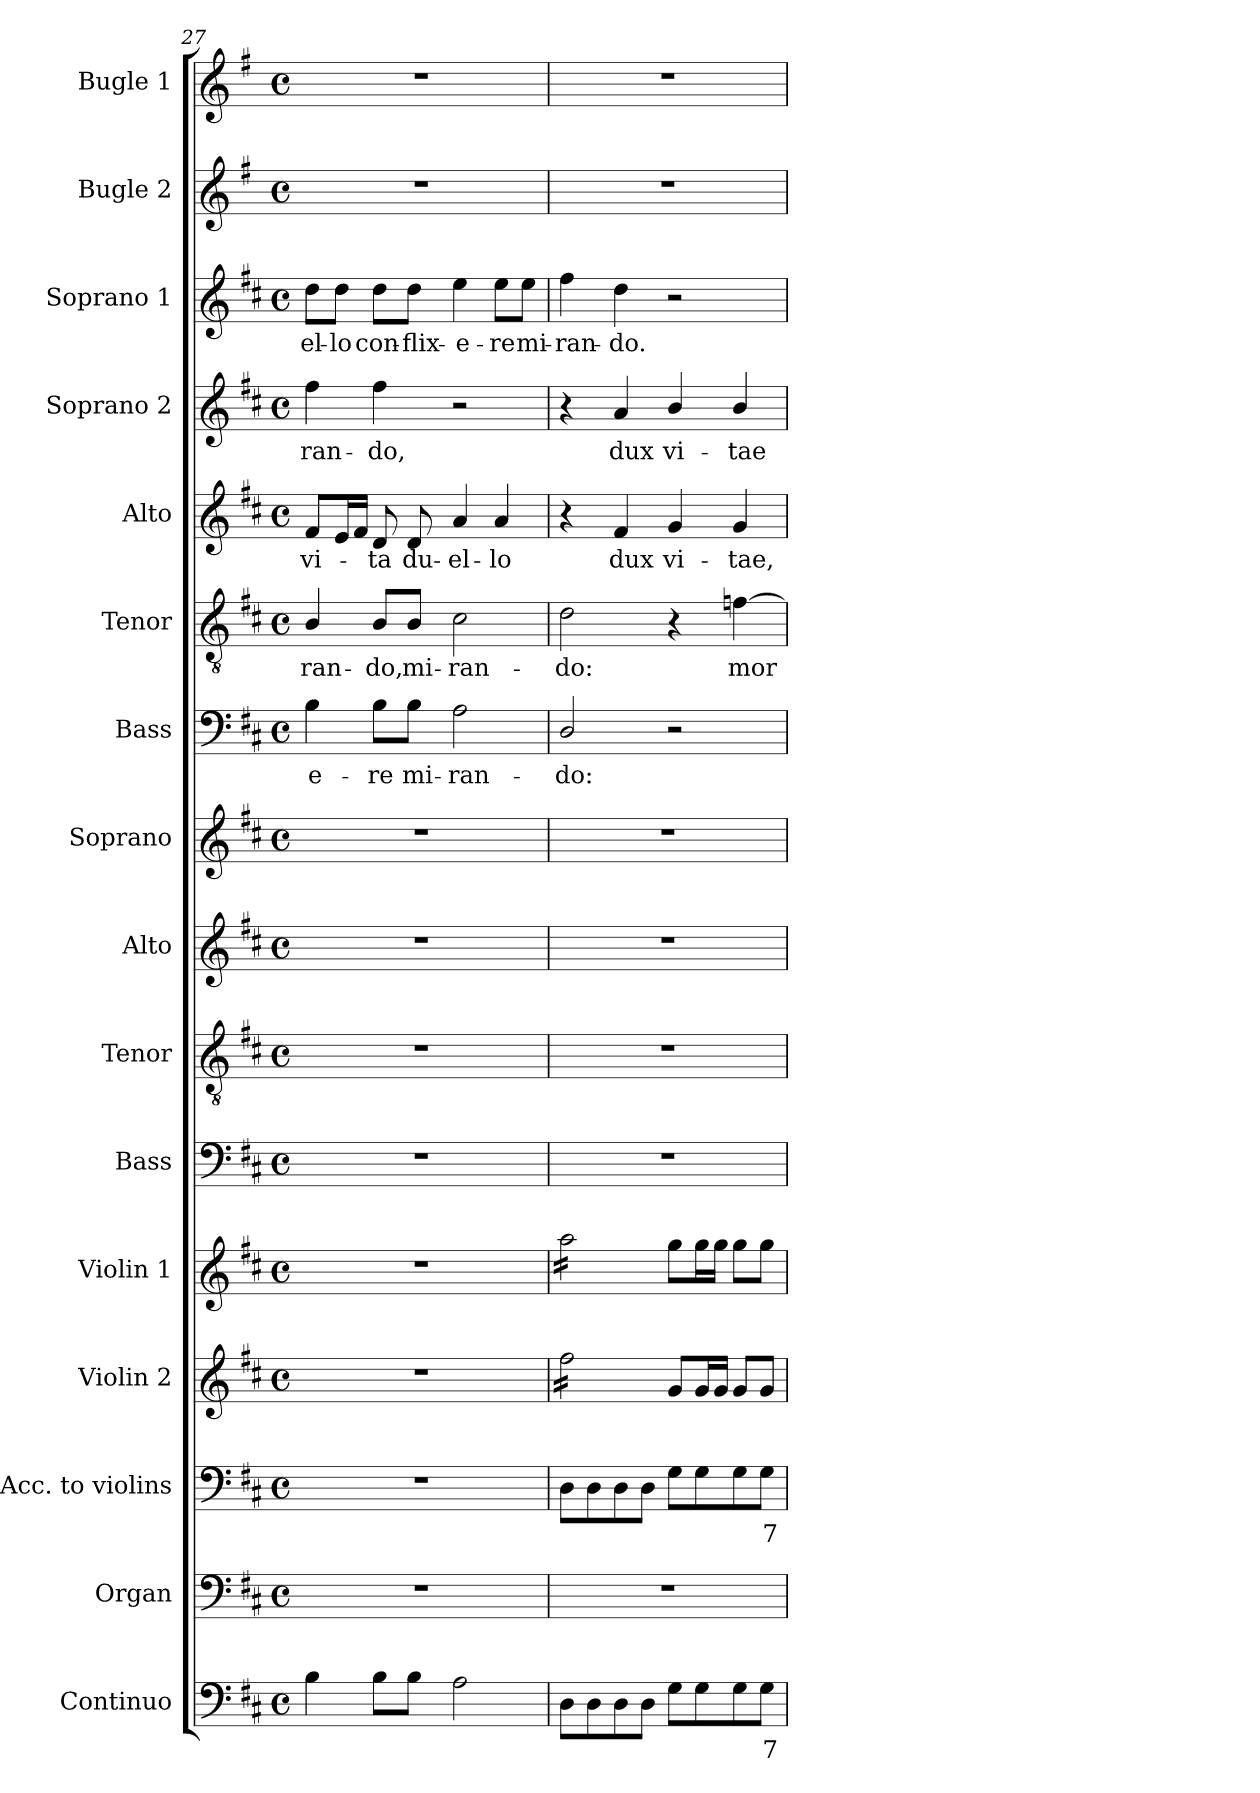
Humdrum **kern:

**kern	**text	**kern	**kern	**text	**kern	**kern	**kern	**kern	**kern	**kern	**kern	**text	**kern	**text	**kern	**text	**kern	**text	**kern	**text	**kern	**kern
*part16	*part16	*part15	*part14	*part14	*part13	*part12	*part11	*part10	*part9	*part8	*part7	*part7	*part6	*part6	*part5	*part5	*part4	*part4	*part3	*part3	*part2	*part1
*staff16	*staff16	*staff15	*staff14	*staff14	*staff13	*staff12	*staff11	*staff10	*staff9	*staff8	*staff7	*staff7	*staff6	*staff6	*staff5	*staff5	*staff4	*staff4	*staff3	*staff3	*staff2	*staff1
*I"Continuo	*	*I"Organ	*I"Acc. to violins	*	*I"Violin 2	*I"Violin 1	*I"Bass	*I"Tenor	*I"Alto	*I"Soprano	*I"Bass	*	*I"Tenor	*	*I"Alto	*	*I"Soprano 2	*	*I"Soprano 1	*	*I"Bugle  2	*I"Bugle 1
*I'Cont.	*	*I'Org.	*	*	*I'Vln. 2	*I'Vln. 1	*I'B.	*I'T.	*I'A.	*I'S.	*I'B.	*	*I'T.	*	*I'A.	*	*I'S2.	*	*I'S1.	*	*I'Bug 2	*I'Bug. 1
*clefF4	*	*clefF4	*clefF4	*	*clefG2	*clefG2	*clefF4	*clefGv2	*clefG2	*clefG2	*clefF4	*	*clefGv2	*	*clefG2	*	*clefG2	*	*clefG2	*	*clefG2	*clefG2
*	*	*	*	*	*	*	*	*ITrd7c12	*	*	*	*	*ITrd7c12	*	*	*	*	*	*	*	*ITrd3c5	*ITrd3c5
*k[f#c#]	*	*k[f#c#]	*k[f#c#]	*	*k[f#c#]	*k[f#c#]	*k[f#c#]	*k[f#c#]	*k[f#c#]	*k[f#c#]	*k[f#c#]	*	*k[f#c#]	*	*k[f#c#]	*	*k[f#c#]	*	*k[f#c#]	*	*k[f#c#]	*k[f#c#]
*D:	*	*D:	*D:	*	*D:	*D:	*D:	*D:	*D:	*D:	*D:	*	*D:	*	*D:	*	*D:	*	*D:	*	*D:	*D:
*M4/4	*	*M4/4	*M4/4	*	*M4/4	*M4/4	*M4/4	*M4/4	*M4/4	*M4/4	*M4/4	*	*M4/4	*	*M4/4	*	*M4/4	*	*M4/4	*	*M4/4	*M4/4
*met(c)	*	*met(c)	*met(c)	*	*met(c)	*met(c)	*met(c)	*met(c)	*met(c)	*met(c)	*met(c)	*	*met(c)	*	*met(c)	*	*met(c)	*	*met(c)	*	*met(c)	*met(c)
=27	=27	=27	=27	=27	=27	=27	=27	=27	=27	=27	=27	=27	=27	=27	=27	=27	=27	=27	=27	=27	=27	=27
!	!	!	!	!	!	!	!	!	!	!	!	!LO:LY:b:color=#000000	!	!	!	!	!	!	!	!	!	!
!	!	!	!	!	!	!	!	!	!	!	!	!	!	!LO:LY:b:color=#000000	!	!	!	!	!	!	!	!
!	!	!	!	!	!	!	!	!	!	!	!	!	!	!	!	!LO:LY:b:color=#000000	!	!	!	!	!	!
!	!	!	!	!	!	!	!	!	!	!	!	!	!	!	!	!	!	!LO:LY:b:color=#000000	!	!	!	!
!	!	!	!	!	!	!	!	!	!	!	!	!	!	!	!	!	!	!	!	!LO:LY:b:color=#000000	!	!
4Bi\	.	1r	1r	.	1r	1r	1r	1r	1r	1r	4Bi\	-e-	4BBi/	-ran-	8f#i/L	vi-	4ff#i\	-ran-	8ddi\L	-el-	1r	1r
!	!	!	!	!	!	!	!	!	!	!	!	!	!	!	!	!	!	!	!	!LO:LY:b:color=#000000	!	!
.	.	.	.	.	.	.	.	.	.	.	.	.	.	.	16ei/L	.	.	.	8ddi\J	-lo	.	.
.	.	.	.	.	.	.	.	.	.	.	.	.	.	.	16f#i/JJ	.	.	.	.	.	.	.
!	!	!	!	!	!	!	!	!	!	!	!	!LO:LY:b:color=#000000	!	!	!	!	!	!	!	!	!	!
!	!	!	!	!	!	!	!	!	!	!	!	!	!	!LO:LY:b:color=#000000	!	!	!	!	!	!	!	!
!	!	!	!	!	!	!	!	!	!	!	!	!	!	!	!	!LO:LY:b:color=#000000	!	!	!	!	!	!
!	!	!	!	!	!	!	!	!	!	!	!	!	!	!	!	!	!	!LO:LY:b:color=#000000	!	!	!	!
!	!	!	!	!	!	!	!	!	!	!	!	!	!	!	!	!	!	!	!	!LO:LY:b:color=#000000	!	!
8Bi\L	.	.	.	.	.	.	.	.	.	.	8Bi\L	-re	8BBi/L	-do,	8di/	-ta	4ff#i\	-do,	8ddi\L	con-	.	.
!	!	!	!	!	!	!	!	!	!	!	!	!LO:LY:b:color=#000000	!	!	!	!	!	!	!	!	!	!
!	!	!	!	!	!	!	!	!	!	!	!	!	!	!LO:LY:b:color=#000000	!	!	!	!	!	!	!	!
!	!	!	!	!	!	!	!	!	!	!	!	!	!	!	!	!LO:LY:b:color=#000000	!	!	!	!	!	!
!	!	!	!	!	!	!	!	!	!	!	!	!	!	!	!	!	!	!	!	!LO:LY:b:color=#000000	!	!
8Bi\J	.	.	.	.	.	.	.	.	.	.	8Bi\J	mi-	8BBi/J	mi-	8di/	du-	.	.	8ddi\J	-flix-	.	.
!	!	!	!	!	!	!	!	!	!	!	!	!LO:LY:b:color=#000000	!	!	!	!	!	!	!	!	!	!
!	!	!	!	!	!	!	!	!	!	!	!	!	!	!LO:LY:b:color=#000000	!	!	!	!	!	!	!	!
!	!	!	!	!	!	!	!	!	!	!	!	!	!	!	!	!LO:LY:b:color=#000000	!	!	!	!	!	!
!	!	!	!	!	!	!	!	!	!	!	!	!	!	!	!	!	!	!	!	!LO:LY:b:color=#000000	!	!
2Ai\	.	.	.	.	.	.	.	.	.	.	2Ai\	-ran-	2C#i\	-ran-	4ai/	-el-	2r	.	4eei\	-e-	.	.
!	!	!	!	!	!	!	!	!	!	!	!	!	!	!	!	!LO:LY:b:color=#000000	!	!	!	!	!	!
!	!	!	!	!	!	!	!	!	!	!	!	!	!	!	!	!	!	!	!	!LO:LY:b:color=#000000	!	!
.	.	.	.	.	.	.	.	.	.	.	.	.	.	.	4ai/	-lo	.	.	8eei\L	-re	.	.
!	!	!	!	!	!	!	!	!	!	!	!	!	!	!	!	!	!	!	!	!LO:LY:b:color=#000000	!	!
.	.	.	.	.	.	.	.	.	.	.	.	.	.	.	.	.	.	.	8eei\J	mi-	.	.
=28	=28	=28	=28	=28	=28	=28	=28	=28	=28	=28	=28	=28	=28	=28	=28	=28	=28	=28	=28	=28	=28	=28
!	!	!	!	!	!	!	!	!	!	!	!	!LO:LY:b:color=#000000	!	!	!	!	!	!	!	!	!	!
!	!	!	!	!	!	!	!	!	!	!	!	!	!	!LO:LY:b:color=#000000	!	!	!	!	!	!	!	!
!	!	!	!	!	!	!	!	!	!	!	!	!	!	!	!	!	!	!	!	!LO:LY:b:color=#000000	!	!
*	*	*	*	*	*tremolo	*	*	*	*	*	*	*	*	*	*	*	*	*	*	*	*	*
*	*	*	*	*	*	*tremolo	*	*	*	*	*	*	*	*	*	*	*	*	*	*	*	*
8Di\L	.	1r	8Di\L	.	16ff#i\LL	16aai\LL	1r	1r	1r	1r	2Di/	-do:	2Di\	-do:	4r	.	4r	.	4ff#i\	-ran-	1r	1r
.	.	.	.	.	16ff#i\	16aai\	.	.	.	.	.	.	.	.	.	.	.	.	.	.	.	.
8Di\	.	.	8Di\	.	16ff#i\	16aai\	.	.	.	.	.	.	.	.	.	.	.	.	.	.	.	.
.	.	.	.	.	16ff#i\	16aai\	.	.	.	.	.	.	.	.	.	.	.	.	.	.	.	.
!	!	!	!	!	!	!	!	!	!	!	!	!	!	!	!	!LO:LY:b:color=#000000	!	!	!	!	!	!
!	!	!	!	!	!	!	!	!	!	!	!	!	!	!	!	!	!	!LO:LY:b:color=#000000	!	!	!	!
!	!	!	!	!	!	!	!	!	!	!	!	!	!	!	!	!	!	!	!	!LO:LY:b:color=#000000	!	!
8Di\	.	.	8Di\	.	16ff#i\	16aai\	.	.	.	.	.	.	.	.	4f#i/	dux	4ai/	dux	4ddi\	-do.	.	.
.	.	.	.	.	16ff#i\	16aai\	.	.	.	.	.	.	.	.	.	.	.	.	.	.	.	.
8Di\J	.	.	8Di\J	.	16ff#i\	16aai\	.	.	.	.	.	.	.	.	.	.	.	.	.	.	.	.
.	.	.	.	.	16ff#i\JJ	16aai\JJ	.	.	.	.	.	.	.	.	.	.	.	.	.	.	.	.
*	*	*	*	*	*	*Xtremolo	*	*	*	*	*	*	*	*	*	*	*	*	*	*	*	*
*	*	*	*	*	*Xtremolo	*	*	*	*	*	*	*	*	*	*	*	*	*	*	*	*	*
!	!	!	!	!	!	!	!	!	!	!	!	!	!	!	!	!LO:LY:b:color=#000000	!	!	!	!	!	!
!	!	!	!	!	!	!	!	!	!	!	!	!	!	!	!	!	!	!LO:LY:b:color=#000000	!	!	!	!
8Gi\L	.	.	8Gi\L	.	8gi/L	8ggi\L	.	.	.	.	2r	.	4r	.	4gi/	vi-	4bi/	vi-	2r	.	.	.
8Gi\	.	.	8Gi\	.	16gi/L	16ggi\L	.	.	.	.	.	.	.	.	.	.	.	.	.	.	.	.
.	.	.	.	.	16gi/JJ	16ggi\JJ	.	.	.	.	.	.	.	.	.	.	.	.	.	.	.	.
!	!	!	!	!	!	!	!	!	!	!	!	!	!	!LO:LY:b:color=#000000	!	!	!	!	!	!	!	!
!	!	!	!	!	!	!	!	!	!	!	!	!	!	!	!	!LO:LY:b:color=#000000	!	!	!	!	!	!
!	!	!	!	!	!	!	!	!	!	!	!	!	!	!	!	!	!	!LO:LY:b:color=#000000	!	!	!	!
8Gi\	.	.	8Gi\	.	8gi/L	8ggi\L	.	.	.	.	.	.	[>4Fni\	mor-	4gi/	-tae,	4bi/	-tae	.	.	.	.
!	!LO:LY:b:color=#000000	!	!	!	!	!	!	!	!	!	!	!	!	!	!	!	!	!	!	!	!	!
!	!	!	!	!LO:LY:b:color=#000000	!	!	!	!	!	!	!	!	!	!	!	!	!	!	!	!	!	!
8Gi\J	7	.	8Gi\J	7	8gi/J	8ggi\J	.	.	.	.	.	.	.	.	.	.	.	.	.	.	.	.
=	=	=	=	=	=	=	=	=	=	=	=	=	=	=	=	=	=	=	=	=	=	=
*-	*-	*-	*-	*-	*-	*-	*-	*-	*-	*-	*-	*-	*-	*-	*-	*-	*-	*-	*-	*-	*-	*-
